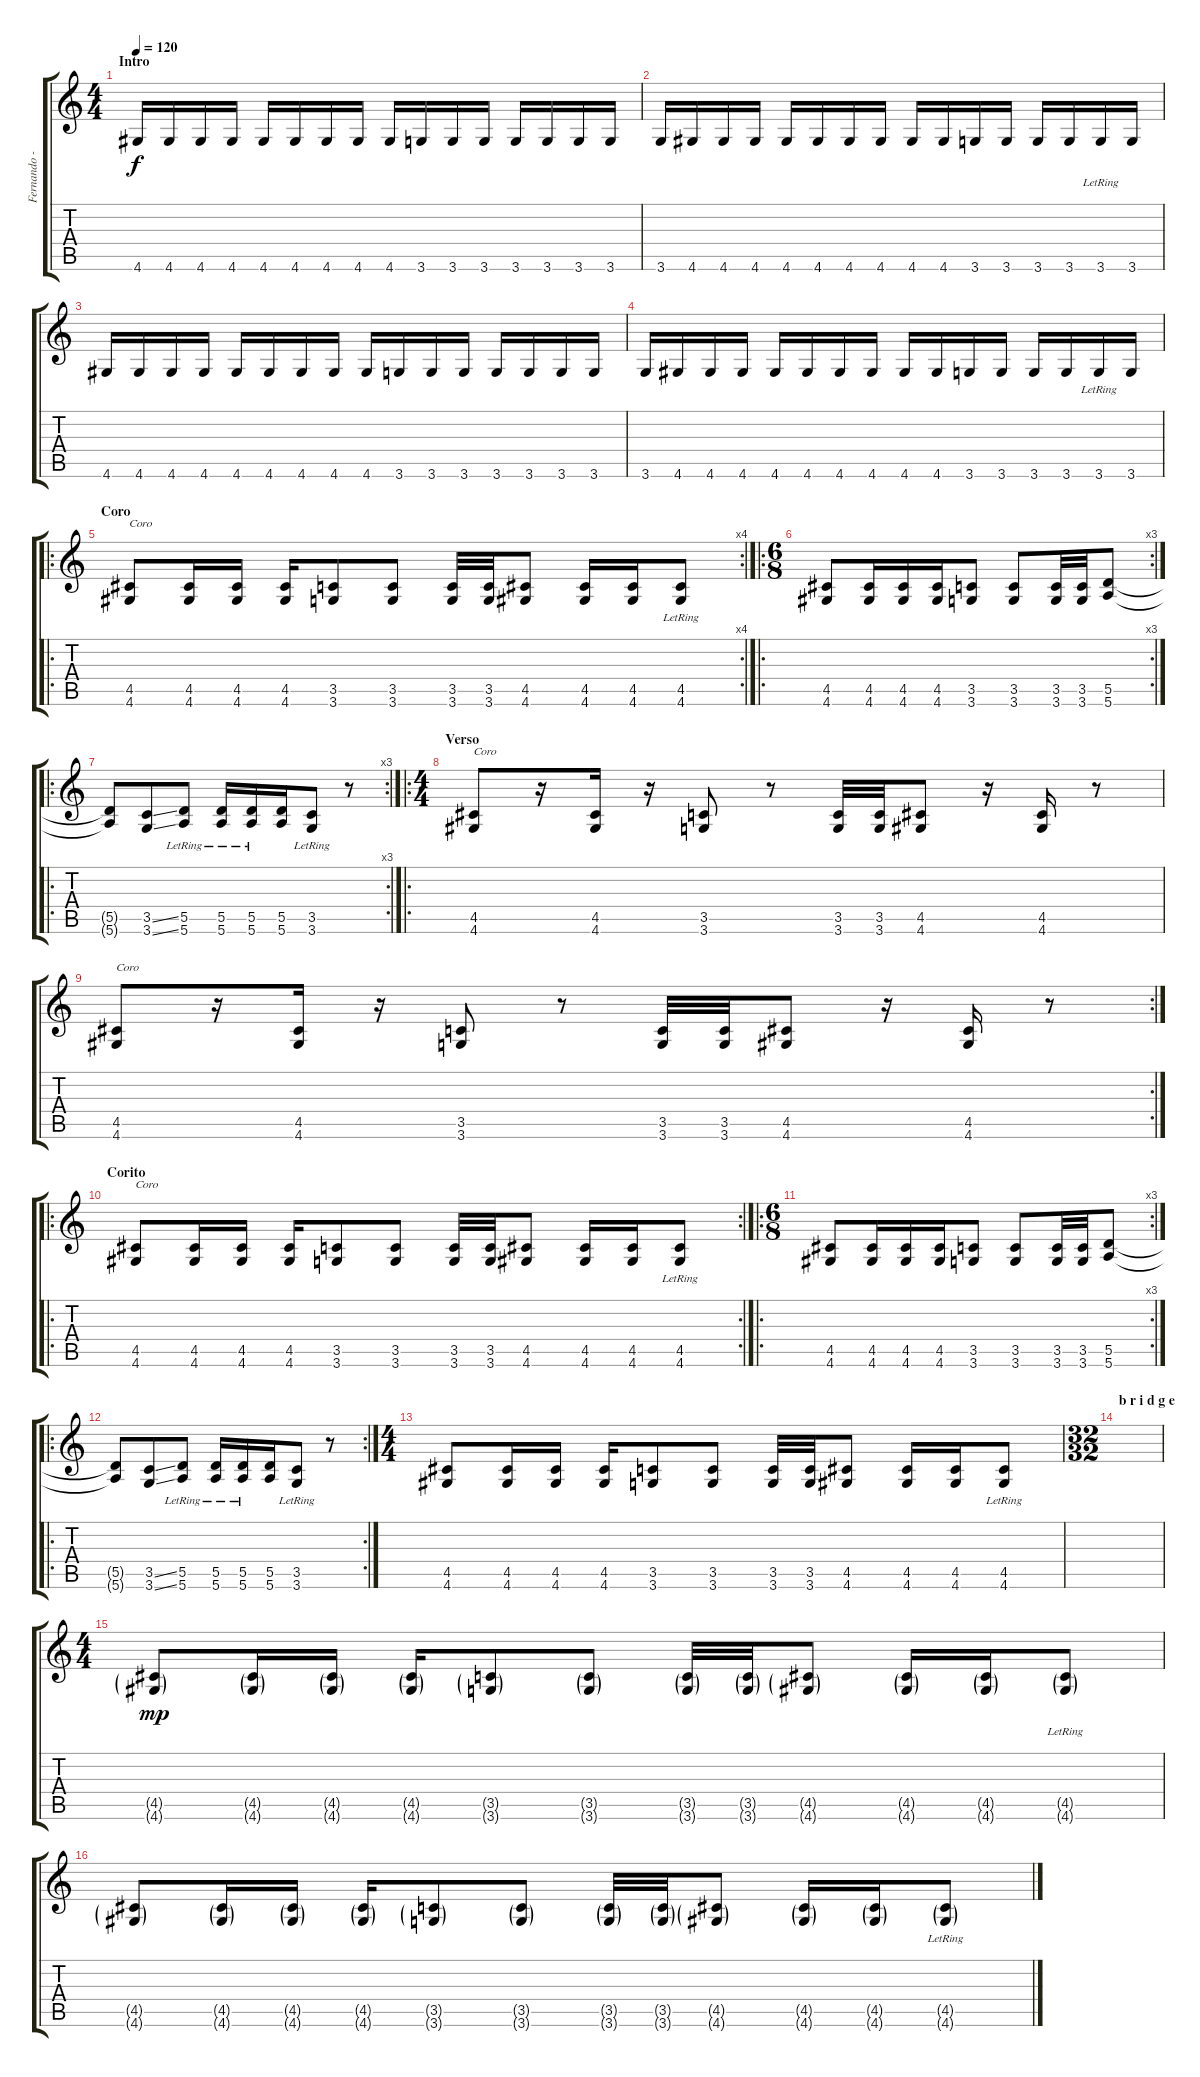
\track ("Fernando - Guitar" "Fernando -") {instrument overdrivenguitar}
\staff {score tabs}
\tuning (E4 B3 G3 D3 A2 E2) {hide}
\ts (4 4)
\section ("" "Intro")
\tempo 120
\clef g2
\ks c
4.6.16{dy f instrument overdrivenguitar} 4.6.16 4.6.16 4.6.16 4.6.16 4.6.16 4.6.16 4.6.16 4.6.16 3.6.16 3.6.16 3.6.16 3.6.16 3.6.16 3.6.16 3.6.16 |
3.6.16 4.6.16 4.6.16 4.6.16 4.6.16 4.6.16 4.6.16 4.6.16 4.6.16 4.6.16 3.6.16 3.6.16 3.6.16 3.6.16 3.6{lr}.16 3.6.16 |
4.6.16 4.6.16 4.6.16 4.6.16 4.6.16 4.6.16 4.6.16 4.6.16 4.6.16 3.6.16 3.6.16 3.6.16 3.6.16 3.6.16 3.6.16 3.6.16 |
3.6.16 4.6.16 4.6.16 4.6.16 4.6.16 4.6.16 4.6.16 4.6.16 4.6.16 4.6.16 3.6.16 3.6.16 3.6.16 3.6.16 3.6{lr}.16 3.6.16 |
\ro
\rc 4
\section ("" "Coro")
(4.5 4.6).8{txt "Coro"} (4.5 4.6).16 (4.5 4.6).16 (4.5 4.6).16 (3.5 3.6).8 (3.5 3.6).8 (3.5 3.6).32 (3.5 3.6).32 (4.5 4.6).8 (4.5 4.6).16 (4.5 4.6).16 (4.5 4.6{lr}).8 |
\ro
\rc 3
\ts (6 8)
(4.5 4.6).8 (4.5 4.6).16 (4.5 4.6).16 (4.5 4.6).16 (3.5 3.6).8 (3.5 3.6).8 (3.5 3.6).32 (3.5 3.6).32 (5.5 5.6).8 |
\ro
\rc 3
(5.5{t} 5.6{t}).8 (3.5{ss} 3.6{ss}).8 (5.5{lr} 5.6{lr}).8 (5.5{lr} 5.6{lr}).16 (5.5{lr} 5.6{lr}).16 (5.5 5.6).16 (3.5{lr} 3.6{lr}).8 r.8 |
\ro
\ts (4 4)
\section ("" "Verso")
(4.5 4.6).8{txt "Coro"} r.16 (4.5 4.6).16 r.16 (3.5 3.6).8 r.8 (3.5 3.6).32 (3.5 3.6).32 (4.5 4.6).8 r.16 (4.5 4.6).16 r.8 |
\rc 2
(4.5 4.6).8{txt "Coro"} r.16 (4.5 4.6).16 r.16 (3.5 3.6).8 r.8 (3.5 3.6).32 (3.5 3.6).32 (4.5 4.6).8 r.16 (4.5 4.6).16 r.8 |
\ro
\rc 2
\section ("" "Corito")
(4.5 4.6).8{txt "Coro"} (4.5 4.6).16 (4.5 4.6).16 (4.5 4.6).16 (3.5 3.6).8 (3.5 3.6).8 (3.5 3.6).32 (3.5 3.6).32 (4.5 4.6).8 (4.5 4.6).16 (4.5 4.6).16 (4.5 4.6{lr}).8 |
\ro
\rc 3
\ts (6 8)
(4.5 4.6).8 (4.5 4.6).16 (4.5 4.6).16 (4.5 4.6).16 (3.5 3.6).8 (3.5 3.6).8 (3.5 3.6).32 (3.5 3.6).32 (5.5 5.6).8 |
\ro
\rc 2
(5.5{t} 5.6{t}).8 (3.5{ss} 3.6{ss}).8 (5.5{lr} 5.6{lr}).8 (5.5{lr} 5.6{lr}).16 (5.5{lr} 5.6{lr}).16 (5.5 5.6).16 (3.5{lr} 3.6{lr}).8 r.8 |
\ts (4 4)
(4.5 4.6).8 (4.5 4.6).16 (4.5 4.6).16 (4.5 4.6).16 (3.5 3.6).8 (3.5 3.6).8 (3.5 3.6).32 (3.5 3.6).32 (4.5 4.6).8 (4.5 4.6).16 (4.5 4.6).16 (4.5 4.6{lr}).8 |
\ts (32 32)
\section ("" "b r i d g e")
|
\ts (4 4)
(4.5{g} 4.6{g}).8{dy mp} (4.5{g} 4.6{g}).16 (4.5{g} 4.6{g}).16 (4.5{g} 4.6{g}).16 (3.5{g} 3.6{g}).8 (3.5{g} 3.6{g}).8 (3.5{g} 3.6{g}).32 (3.5{g} 3.6{g}).32 (4.5{g} 4.6{g}).8 (4.5{g} 4.6{g}).16 (4.5{g} 4.6{g}).16 (4.5{g} 4.6{g lr}).8 |
(4.5{g} 4.6{g}).8 (4.5{g} 4.6{g}).16 (4.5{g} 4.6{g}).16 (4.5{g} 4.6{g}).16 (3.5{g} 3.6{g}).8 (3.5{g} 3.6{g}).8 (3.5{g} 3.6{g}).32 (3.5{g} 3.6{g}).32 (4.5{g} 4.6{g}).8 (4.5{g} 4.6{g}).16 (4.5{g} 4.6{g}).16 (4.5{g} 4.6{g lr}).8
